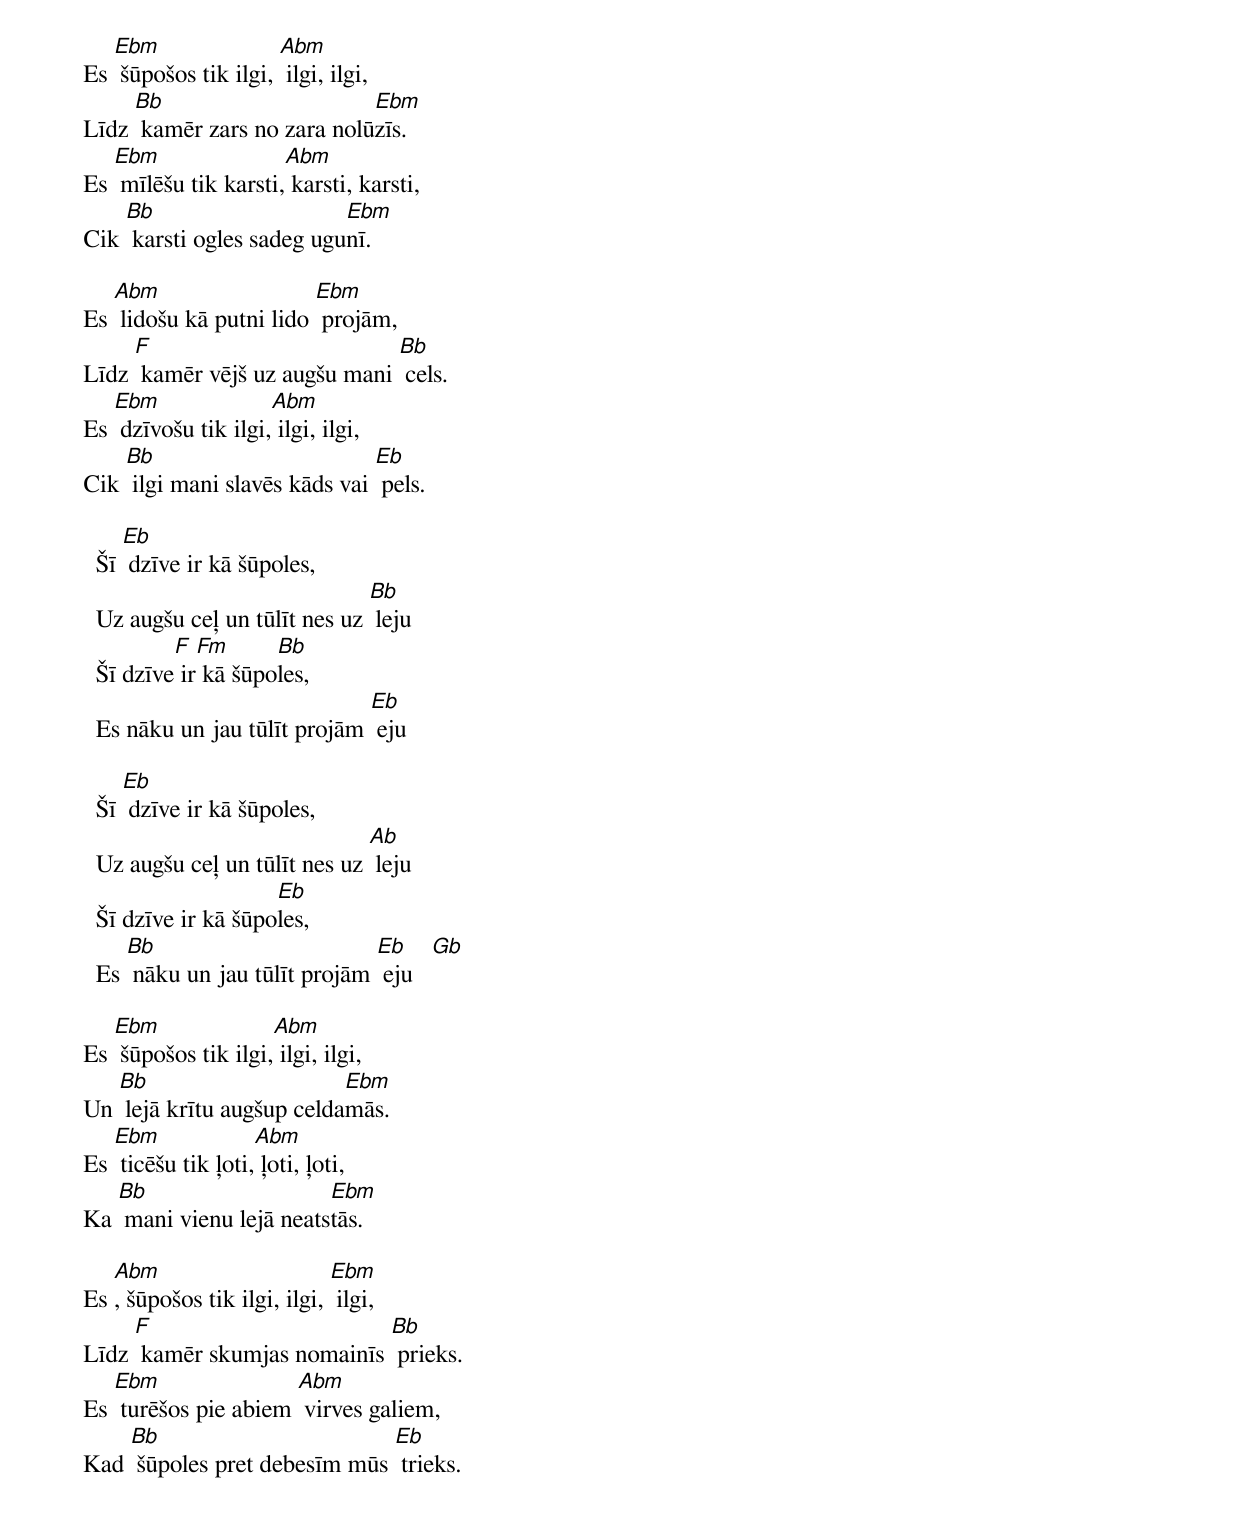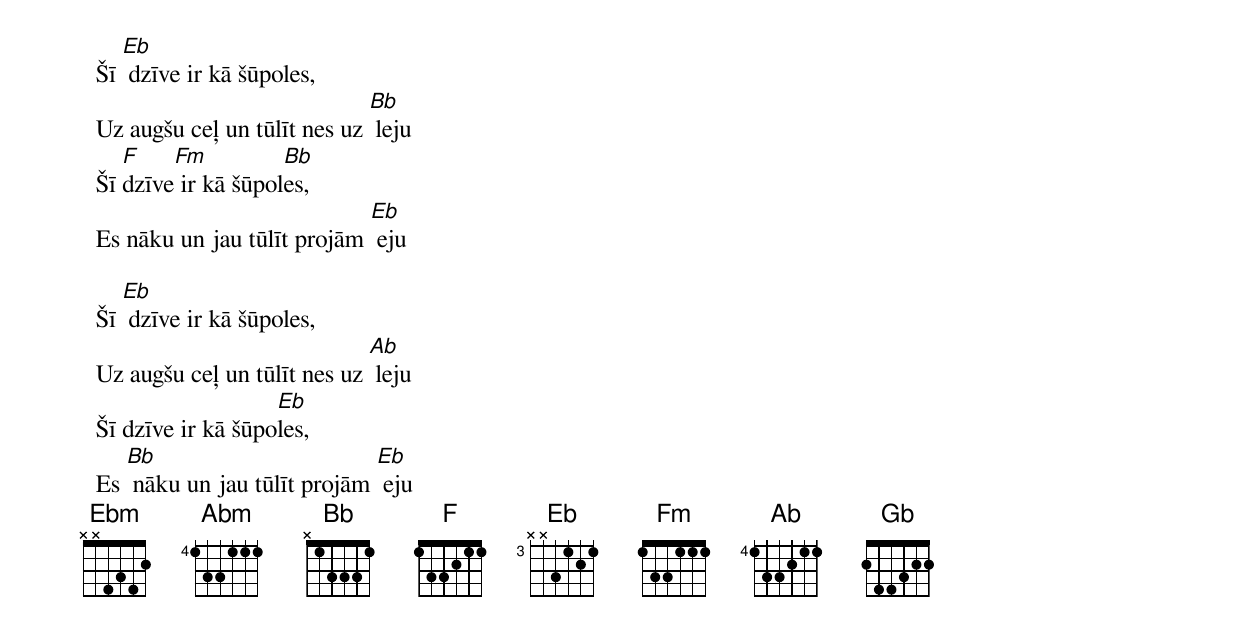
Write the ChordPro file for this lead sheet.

Es [Ebm] šūpošos tik ilgi, [Abm] ilgi, ilgi,
Līdz [Bb] kamēr zars no zara nolū[Ebm]zīs.
Es [Ebm] mīlēšu tik karsti,[Abm] karsti, karsti,
Cik [Bb] karsti ogles sadeg ugu[Ebm]nī.

Es [Abm] lidošu kā putni lido [Ebm] projām,
Līdz [F] kamēr vējš uz augšu mani [Bb] cels.
Es [Ebm] dzīvošu tik ilgi,[Abm] ilgi, ilgi,
Cik [Bb] ilgi mani slavēs kāds vai [Eb] pels.

  Šī [Eb] dzīve ir kā šūpoles,
  Uz augšu ceļ un tūlīt nes uz [Bb] leju
  Šī dzīve[F] ir[Fm] kā šūpo[Bb]les,
  Es nāku un jau tūlīt projām [Eb] eju

  Šī [Eb] dzīve ir kā šūpoles,
  Uz augšu ceļ un tūlīt nes uz [Ab] leju
  Šī dzīve ir kā šūpo[Eb]les,
  Es [Bb] nāku un jau tūlīt projām [Eb] eju   [Gb]

Es [Ebm] šūpošos tik ilgi,[Abm] ilgi, ilgi,
Un [Bb] lejā krītu augšup celda[Ebm]mās.
Es [Ebm] ticēšu tik ļoti,[Abm] ļoti, ļoti,
Ka [Bb] mani vienu lejā neats[Ebm]tās.

Es [Abm], šūpošos tik ilgi, ilgi, [Ebm] ilgi,
Līdz [F] kamēr skumjas nomainīs [Bb] prieks.
Es [Ebm] turēšos pie abiem [Abm] virves galiem,
Kad [Bb] šūpoles pret debesīm mūs [Eb] trieks.

  Šī [Eb] dzīve ir kā šūpoles,
  Uz augšu ceļ un tūlīt nes uz [Bb] leju
  Šī [F]dzīve[Fm] ir kā šūpol[Bb]es,
  Es nāku un jau tūlīt projām [Eb] eju

  Šī [Eb] dzīve ir kā šūpoles,
  Uz augšu ceļ un tūlīt nes uz [Ab] leju
  Šī dzīve ir kā šūpo[Eb]les,
  Es [Bb] nāku un jau tūlīt projām [Eb] eju
